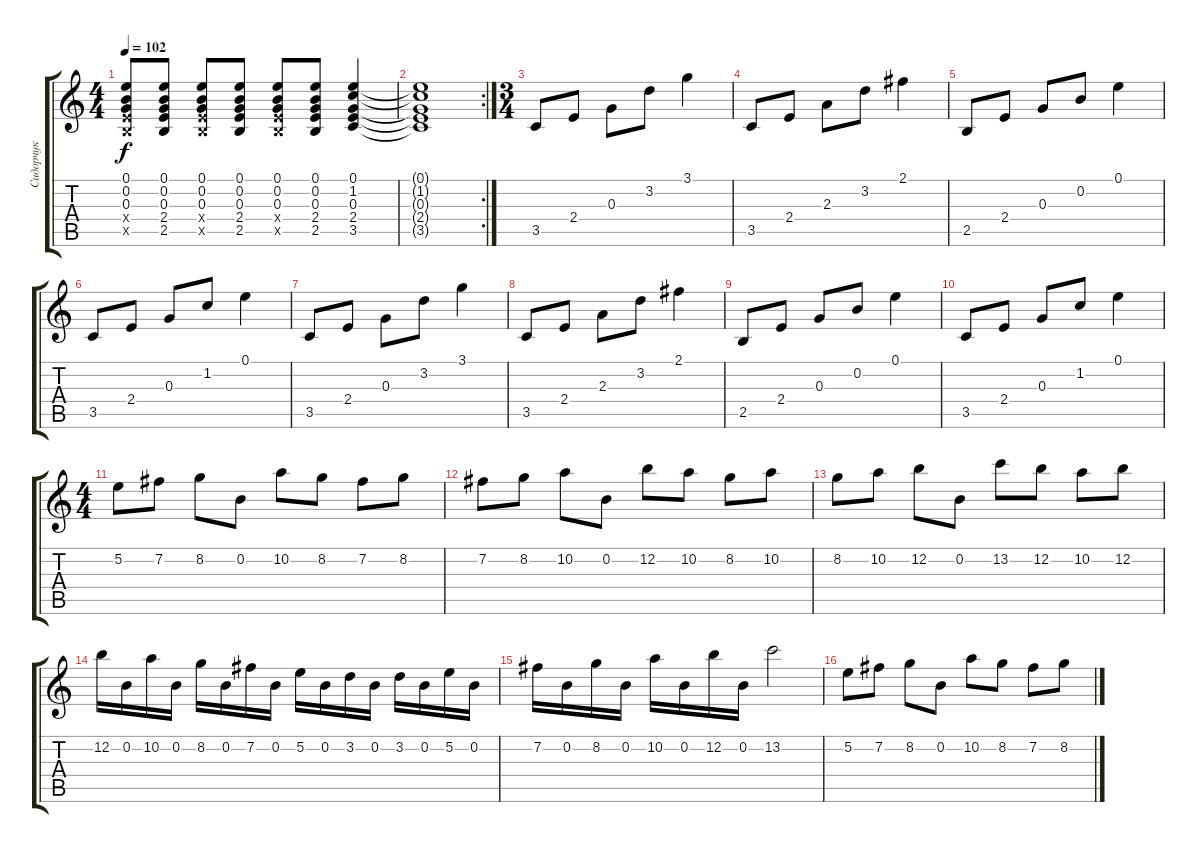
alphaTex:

\track ("Сидорчук" "Сидорчук") {instrument acousticguitarsteel}
\staff {score tabs}
\tuning (E4 B3 G3 D3 A2 E2) {hide}
\ts (4 4)
\tempo 102
\clef g2
\ks c
(0.1 0.2 0.3 2.4{x} 2.5{x}).8{dy f} (0.1 0.2 0.3 2.4 2.5).8 (0.1 0.2 0.3 2.4{x} 2.5{x}).8 (0.1 0.2 0.3 2.4 2.5).8 (0.1 0.2 0.3 2.4{x} 2.5{x}).8 (0.1 0.2 0.3 2.4 2.5).8 (0.1 1.2 0.3 2.4 3.5).4 |
\rc 2
(0.1{t} 1.2{t} 0.3{t} 2.4{t} 3.5{t}).1 |
\ts (3 4)
3.5.8 2.4.8 0.3.8 3.2.8 3.1.4 |
3.5.8 2.4.8 2.3.8 3.2.8 2.1.4 |
2.5.8 2.4.8 0.3.8 0.2.8 0.1.4 |
3.5.8 2.4.8 0.3.8 1.2.8 0.1.4 |
3.5.8 2.4.8 0.3.8 3.2.8 3.1.4 |
3.5.8 2.4.8 2.3.8 3.2.8 2.1.4 |
2.5.8 2.4.8 0.3.8 0.2.8 0.1.4 |
3.5.8 2.4.8 0.3.8 1.2.8 0.1.4 |
\ts (4 4)
5.2.8 7.2.8 8.2.8 0.2.8 10.2.8 8.2.8 7.2.8 8.2.8 |
7.2.8 8.2.8 10.2.8 0.2.8 12.2.8 10.2.8 8.2.8 10.2.8 |
8.2.8 10.2.8 12.2.8 0.2.8 13.2.8 12.2.8 10.2.8 12.2.8 |
12.2.16 0.2.16 10.2.16 0.2.16 8.2.16 0.2.16 7.2.16 0.2.16 5.2.16 0.2.16 3.2.16 0.2.16 3.2.16 0.2.16 5.2.16 0.2.16 |
7.2.16 0.2.16 8.2.16 0.2.16 10.2.16 0.2.16 12.2.16 0.2.16 13.2.2 |
5.2.8 7.2.8 8.2.8 0.2.8 10.2.8 8.2.8 7.2.8 8.2.8
